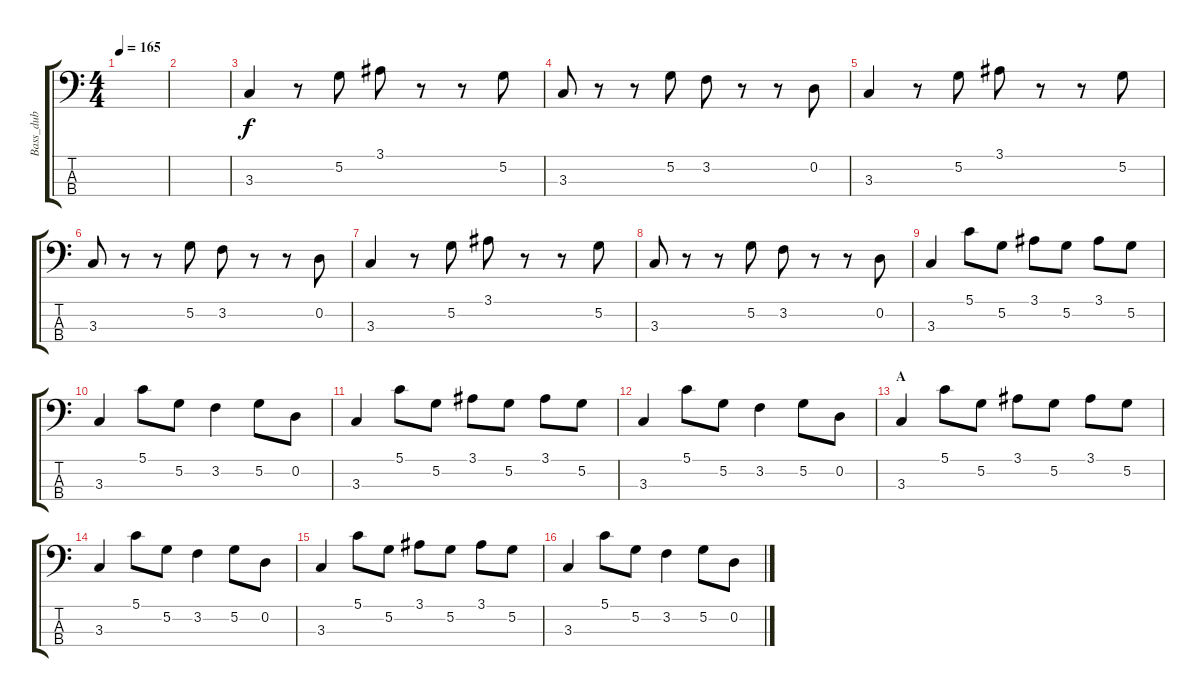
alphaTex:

\track ("Bass_dub" "Bass_dub") {instrument acousticbass}
\staff {score tabs}
\tuning (G2 D2 A1 E1) {hide}
\ts (4 4)
\tempo 165
\clef f4
\ks c
|
|
3.3.4 r.8 5.2.8 3.1.8 r.8 r.8 5.2.8 |
3.3.8 r.8 r.8 5.2.8 3.2.8 r.8 r.8 0.2.8 |
3.3.4 r.8 5.2.8 3.1.8 r.8 r.8 5.2.8 |
3.3.8 r.8 r.8 5.2.8 3.2.8 r.8 r.8 0.2.8 |
3.3.4 r.8 5.2.8 3.1.8 r.8 r.8 5.2.8 |
3.3.8 r.8 r.8 5.2.8 3.2.8 r.8 r.8 0.2.8 |
3.3.4 5.1.8 5.2.8 3.1.8 5.2.8 3.1.8 5.2.8 |
3.3.4 5.1.8 5.2.8 3.2.4 5.2.8 0.2.8 |
3.3.4 5.1.8 5.2.8 3.1.8 5.2.8 3.1.8 5.2.8 |
3.3.4 5.1.8 5.2.8 3.2.4 5.2.8 0.2.8 |
\section ("" "A")
3.3.4 5.1.8 5.2.8 3.1.8 5.2.8 3.1.8 5.2.8 |
3.3.4 5.1.8 5.2.8 3.2.4 5.2.8 0.2.8 |
3.3.4 5.1.8 5.2.8 3.1.8 5.2.8 3.1.8 5.2.8 |
3.3.4 5.1.8 5.2.8 3.2.4 5.2.8 0.2.8
